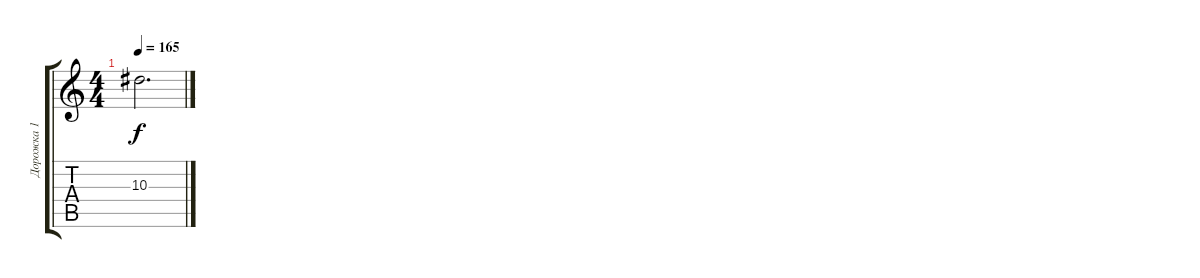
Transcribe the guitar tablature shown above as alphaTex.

\track ("Дорожка 1" "Дорожка 1") {instrument distortionguitar}
\staff {score tabs}
\tuning (D4 A3 F3 C3 G2 D2) {hide}
\ts (4 4)
\tempo 165
\clef g2
\ks c
10.3.2{d dy f}
